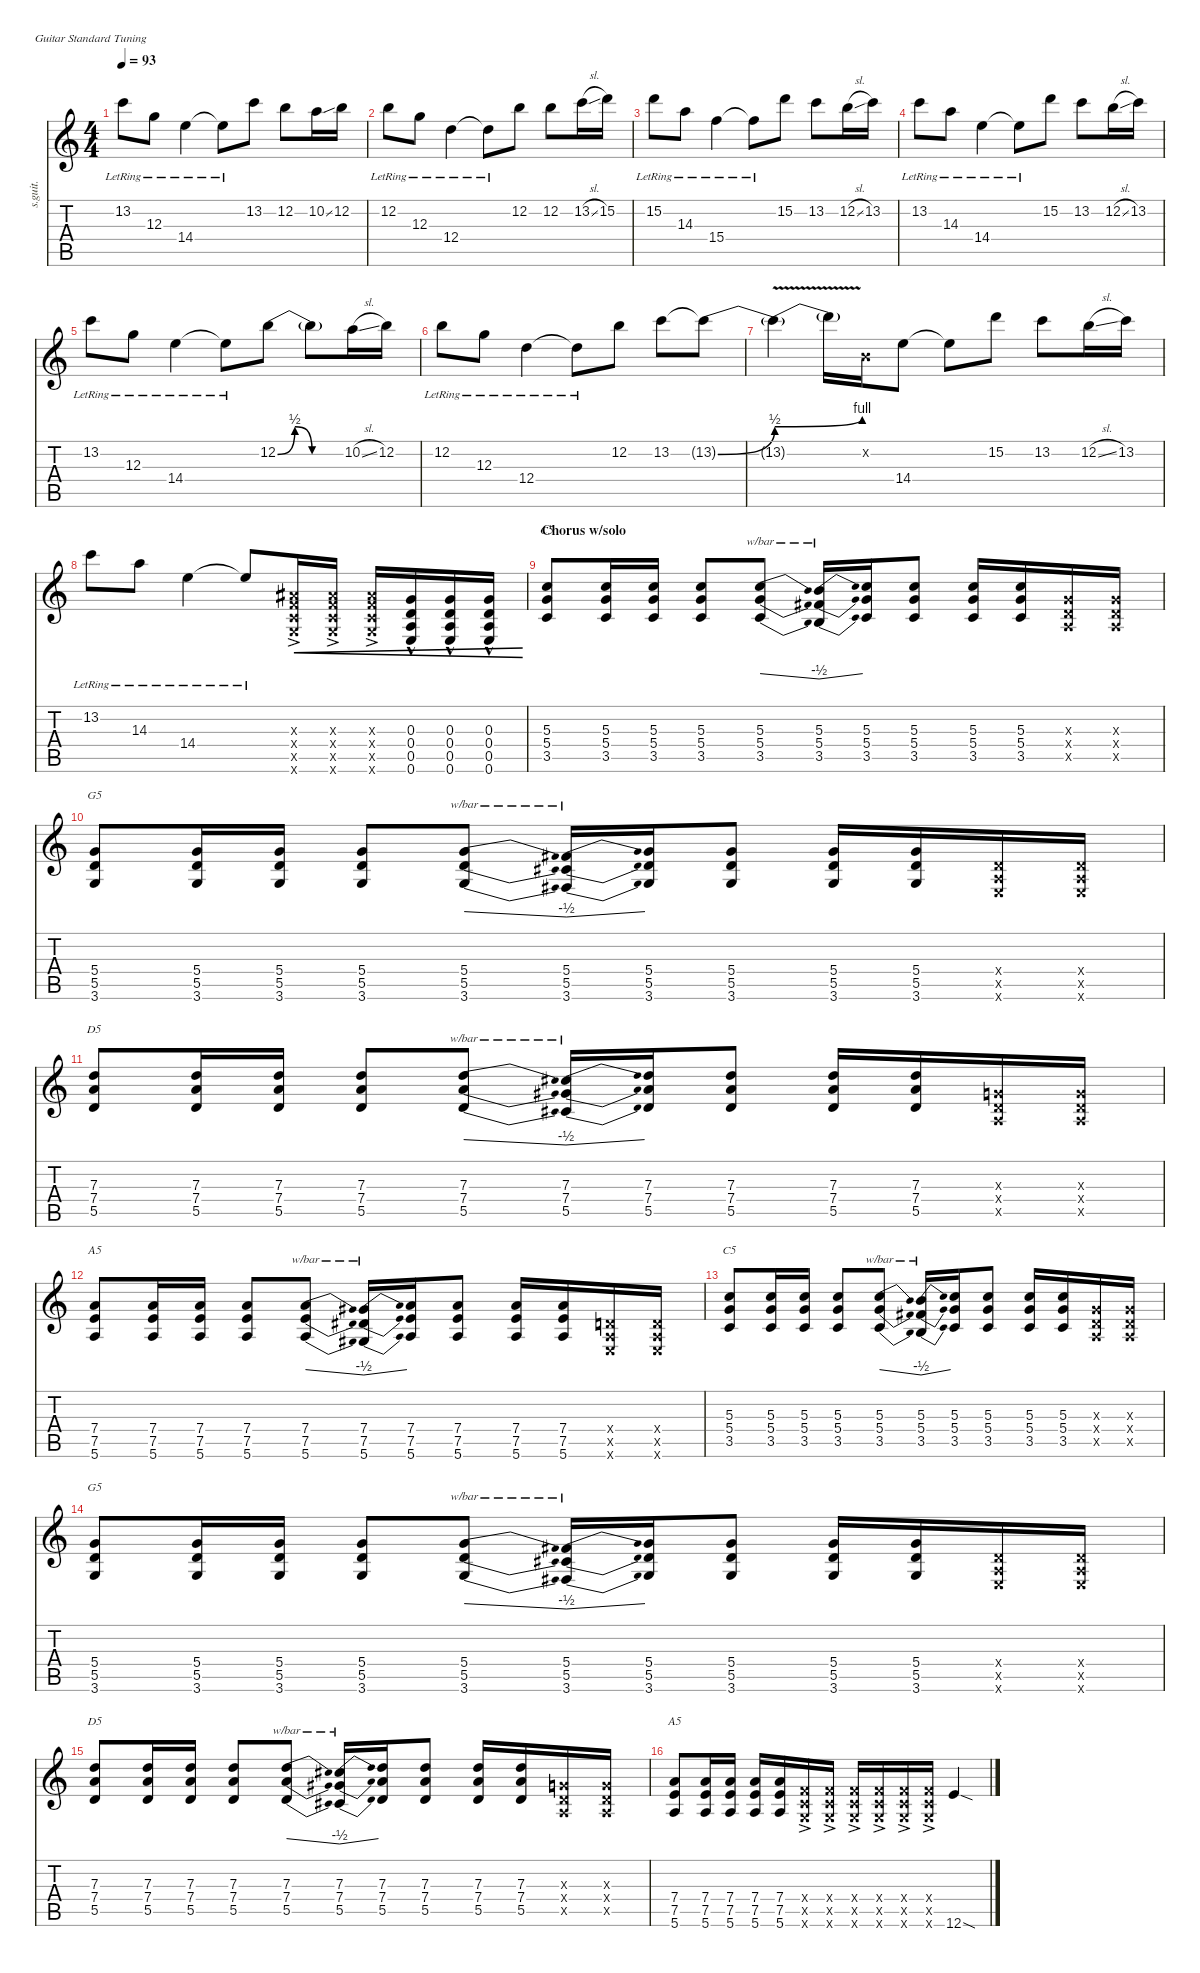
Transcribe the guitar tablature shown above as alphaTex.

\defaultSystemsLayout 4
\hideDynamics
\bracketExtendMode nobrackets
\track ("Matt Bellamy - Main Guitar" "s.guit.") {instrument distortionguitar}
\staff {score tabs}
\tuning (E4 B3 G3 D3 A2 E2)
\chord ("C5" 3 1 2 2 0 x) {showdiagram false}
\chord ("G5" 3 1 2 2 0 x) {showdiagram false}
\chord ("D5" 3 1 2 2 0 x) {showdiagram false}
\chord ("A5" 3 1 2 2 0 x) {showdiagram false}
\ts (4 4)
\tempo 93
\clef g2
\ks c
13.2{lr}.8{dy f} 12.3{lr}.8 14.4{lr}.4 14.4{lr t}.8 13.2.8 12.2.8 10.2{ss}.16 12.2.16 |
12.2{lr}.8 12.3{lr}.8 12.4{lr}.4 12.4{lr t}.8 12.2.8 12.2.8 13.2{sl}.16 15.2.16 |
15.2{lr}.8 14.3{lr}.8 15.4{lr}.4 15.4{lr t}.8 15.2.8 13.2.8 12.2{sl}.16 13.2.16 |
13.2{lr}.8 14.3{lr}.8 14.4{lr}.4 14.4{lr t}.8 15.2.8 13.2.8 12.2{sl}.16 13.2.16 |
13.2{lr}.8 12.3{lr}.8 14.4{lr}.4 14.4{lr t}.8 12.2{be (bendrelease 0 0 30 2 30 2 60 0)}.8 12.2{be (hold 0 0 60 0) t}.8 10.2{sl}.16 12.2.16 |
12.2{lr}.8 12.3{lr}.8 12.4{lr}.4 12.4{lr t}.8 12.2.8 13.2.8 13.2{be (bend 0 0 28.799999999999997 2) t}.8 |
13.2{be (bend 0 2 30 4) v t}.4 13.2{t}.16 0.2{x}.16 14.4.8 14.4{t}.8 15.2.8 13.2{be (hold 0 0 60 0)}.8 12.2{sl}.16 13.2.16 |
13.2{lr}.8 14.3{lr}.8 14.4{lr}.4 14.4{lr t}.8 (3.3{ac x acc #} 3.4{ac x} 3.5{ac x} 3.6{ac x}).16{cre} (3.3{ac x acc #} 3.4{ac x} 3.5{ac x} 3.6{ac x}).16{cre} (3.3{ac x acc #} 3.4{ac x} 3.5{ac x} 3.6{ac x}).16{cre} (0.3{hac} 0.4 0.5 0.6).16{cre} (0.3{hac} 0.4 0.5 0.6).16{cre} (0.3{hac} 0.4 0.5 0.6).16{cre} |
\section ("" "Chorus w/solo")
(5.3 5.4 3.5).8{ch "C5"} (5.3 5.4 3.5).16 (5.3 5.4 3.5).16 (5.3 5.4 3.5).8 (5.3 5.4 3.5).8{tbe (dive default 0 0 60 -2)} (5.3 5.4 3.5).16{tbe (dive default 0 -2 60 0)} (5.3 5.4 3.5).16 (5.3 5.4 3.5).8 (5.3 5.4 3.5).16 (5.3 5.4 3.5).16 (0.3{x} 0.4{x} 0.5{x}).16 (0.3{x} 0.4{x} 0.5{x}).16 |
(5.4 5.5 3.6).8{ch "G5"} (5.4 5.5 3.6).16 (5.4 5.5 3.6).16 (5.4 5.5 3.6).8 (5.4 5.5 3.6).8{tbe (dive default 0 0 60 -2)} (5.4 5.5 3.6).16{tbe (dive default 0 -2 60 0)} (5.4 5.5 3.6).16 (5.4 5.5 3.6).8 (5.4 5.5 3.6).16 (5.4 5.5 3.6).16 (0.4{x} 0.5{x} 0.6{x}).16 (0.4{x} 0.5{x} 0.6{x}).16 |
(7.3 7.4 5.5).8{ch "D5"} (7.3 7.4 5.5).16 (7.3 7.4 5.5).16 (7.3 7.4 5.5).8 (7.3 7.4 5.5).8{tbe (dive default 0 0 60 -2)} (7.3 7.4 5.5).16{tbe (dive default 0 -2 60 0)} (7.3 7.4 5.5).16 (7.3 7.4 5.5).8 (7.3 7.4 5.5).16 (7.3 7.4 5.5).16 (0.3{x} 0.4{x} 0.5{x}).16 (0.3{x} 0.4{x} 0.5{x}).16 |
(7.4 7.5 5.6).8{ch "A5"} (7.4 7.5 5.6).16 (7.4 7.5 5.6).16 (7.4 7.5 5.6).8 (7.4 7.5 5.6).8{tbe (dive default 0 0 60 -2)} (7.4 7.5 5.6).16{tbe (dive default 0 -2 60 0)} (7.4 7.5 5.6).16 (7.4 7.5 5.6).8 (7.4 7.5 5.6).16 (7.4 7.5 5.6).16 (0.4{x} 0.5{x} 0.6{x}).16 (0.4{x} 0.5{x} 0.6{x}).16 |
(5.3 5.4 3.5).8{ch "C5"} (5.3 5.4 3.5).16 (5.3 5.4 3.5).16 (5.3 5.4 3.5).8 (5.3 5.4 3.5).8{tbe (dive default 0 0 60 -2)} (5.3 5.4 3.5).16{tbe (dive default 0 -2 60 0)} (5.3 5.4 3.5).16 (5.3 5.4 3.5).8 (5.3 5.4 3.5).16 (5.3 5.4 3.5).16 (0.3{x} 0.4{x} 0.5{x}).16 (0.3{x} 0.4{x} 0.5{x}).16 |
(5.4 5.5 3.6).8{ch "G5"} (5.4 5.5 3.6).16 (5.4 5.5 3.6).16 (5.4 5.5 3.6).8 (5.4 5.5 3.6).8{tbe (dive default 0 0 60 -2)} (5.4 5.5 3.6).16{tbe (dive default 0 -2 60 0)} (5.4 5.5 3.6).16 (5.4 5.5 3.6).8 (5.4 5.5 3.6).16 (5.4 5.5 3.6).16 (0.4{x} 0.5{x} 0.6{x}).16 (0.4{x} 0.5{x} 0.6{x}).16 |
(7.3 7.4 5.5).8{ch "D5"} (7.3 7.4 5.5).16 (7.3 7.4 5.5).16 (7.3 7.4 5.5).8 (7.3 7.4 5.5).8{tbe (dive default 0 0 60 -2)} (7.3 7.4 5.5).16{tbe (dive default 0 -2 60 0)} (7.3 7.4 5.5).16 (7.3 7.4 5.5).8 (7.3 7.4 5.5).16 (7.3 7.4 5.5).16 (0.3{x} 0.4{x} 0.5{x}).16 (0.3{x} 0.4{x} 0.5{x}).16 |
(7.4 7.5 5.6).8{ch "A5"} (7.4 7.5 5.6).16 (7.4 7.5 5.6).16 (7.4 7.5 5.6).16 (7.4 7.5 5.6).16 (3.4{ac x} 3.5{ac x} 3.6{ac x}).16 (3.4{ac x} 3.5{ac x} 3.6{ac x}).16 (3.4{ac x} 3.5{ac x} 3.6{ac x}).16 (3.4{ac x} 3.5{ac x} 3.6{ac x}).16 (3.4{ac x} 3.5{ac x} 3.6{ac x}).16 (3.4{ac x} 3.5{ac x} 3.6{ac x}).16 12.6{sod}.4
